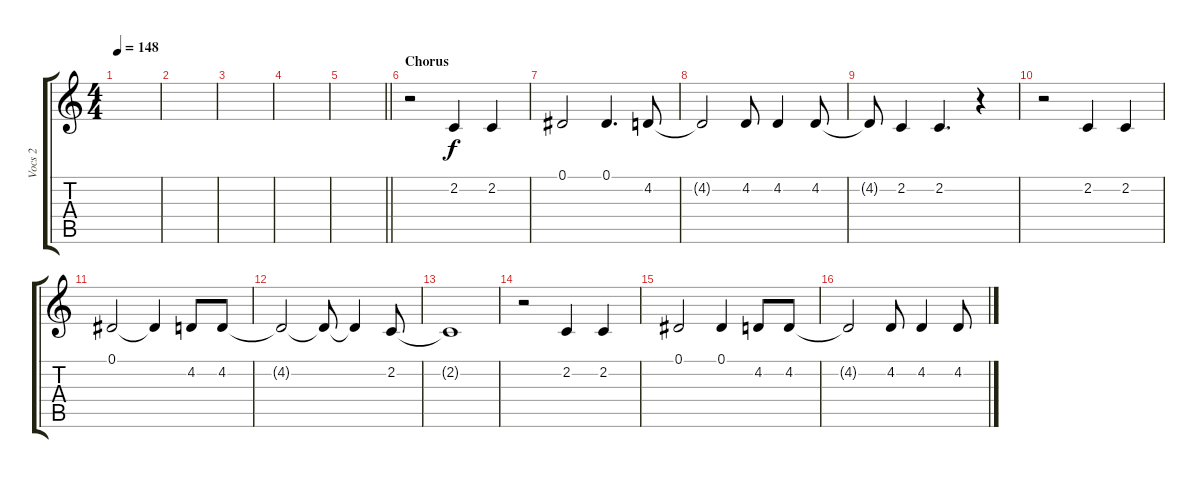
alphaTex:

\track ("Vocs 2" "Vocs 2") {instrument flute}
\staff {score tabs}
\tuning (Eb4 Bb3 Gb3 Db3 Ab2 Eb2) {hide}
\ts (4 4)
\tempo 148
\clef g2
\ks c
|
|
|
|
\barLineRight lightlight
|
\section ("" "Chorus")
r.2 2.2.4 2.2.4 |
0.1.2 0.1.4{d} 4.2.8 |
4.2{t}.2 4.2.8 4.2.4 4.2.8 |
4.2{t}.8 2.2.4 2.2.4{d} r.4 |
r.2 2.2.4 2.2.4 |
0.1.2 0.1{t}.4 4.2.8 4.2.8 |
4.2{t}.2 4.2{t}.8 4.2{t}.4 2.2.8 |
2.2{t}.1 |
r.2 2.2.4 2.2.4 |
0.1.2 0.1.4 4.2.8 4.2.8 |
4.2{t}.2 4.2.8 4.2.4 4.2.8
